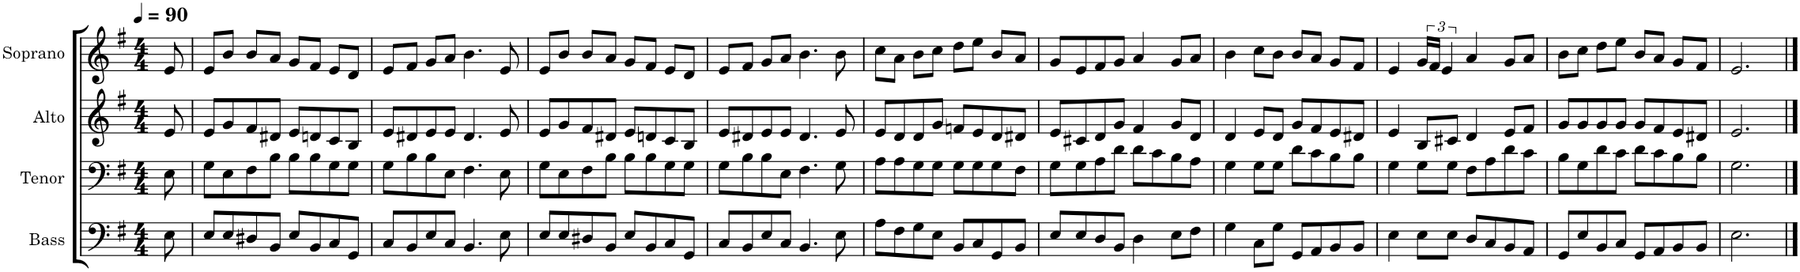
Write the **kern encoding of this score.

**kern	**kern	**kern	**kern
*part4	*part3	*part2	*part1
*staff4	*staff3	*staff2	*staff1
*I"Bass	*I"Tenor	*I"Alto	*I"Soprano
*I'B.	*I'T.	*I'A.	*I'S.
*clefF4	*clefF4	*clefG2	*clefG2
*k[f#]	*k[f#]	*k[f#]	*k[f#]
*M4/4	*M4/4	*M4/4	*M4/4
*MM90	*MM90	*MM90	*MM90
=	=	=	=
8E\	8E\	8e/	8e/
=1	=1	=1	=1
8E/L	8G\L	8e/L	8e/L
8E/	8E\	8g/	8b/J
8D#X/	8F#\	8f#/	8b/L
8BB/J	8B\J	8d#X/J	8a/J
8E/L	8B\L	8e/L	8g/L
8BB/	8B\	8dn/	8f#/J
8C/	8G\	8c/	8e/L
8GG/J	8G\J	8B/J	8d/J
=2	=2	=2	=2
8C/L	8G\L	8e/L	8e/L
8BB/	8B\	8d#X/	8f#/J
8E/	8B\	8e/	8g/L
8C/J	8E\J	8e/J	8a/J
4.BB/	4.F#\	4.d#/	4.b\
8E\	8E\	8e/	8e/
=3	=3	=3	=3
8E/L	8G\L	8e/L	8e/L
8E/	8E\	8g/	8b/J
8D#X/	8F#\	8f#/	8b/L
8BB/J	8B\J	8d#X/J	8a/J
8E/L	8B\L	8e/L	8g/L
8BB/	8B\	8dn/	8f#/J
8C/	8G\	8c/	8e/L
8GG/J	8G\J	8B/J	8d/J
=4	=4	=4	=4
8C/L	8G\L	8e/L	8e/L
8BB/	8B\	8d#X/	8f#/J
8E/	8B\	8e/	8g/L
8C/J	8E\J	8e/J	8a/J
4.BB/	4.F#\	4.d#/	4.b\
8E\	8G\	8e/	8b\
=5	=5	=5	=5
8A\L	8A\L	8e/L	8cc\L
8F#\	8A\	8d/	8a\J
8G\	8G\	8d/	8b\L
8E\J	8G\J	8g/J	8cc\J
8BB/L	8G\L	8fn/L	8dd\L
8C/	8G\	8e/	8ee\J
8GG/	8G\	8d/	8b/L
8BB/J	8F#\J	8d#X/J	8a/J
=6	=6	=6	=6
8E/L	8G\L	8e/L	8g/L
8E/	8G\	8c#X/	8e/
8D/	8A\	8d/	8f#/
8BB/J	8d\J	8g/J	8g/J
4D\	8d\L	4f#/	4a/
.	8c\	.	.
8E\L	8B\	8g/L	8g/L
8F#\J	8A\J	8d/J	8a/J
=7	=7	=7	=7
4G\	4G\	4d/	4b\
8C\L	8G\L	8e/L	8cc\L
8G\J	8G\J	8d/J	8b\J
8GG/L	8d\L	8g/L	8b/L
8AA/	8c\	8f#/	8a/J
8BB/	8B\	8e/	8g/L
8BB/J	8B\J	8d#X/J	8f#/J
=8	=8	=8	=8
4E\	4G\	4e/	4e/
8E\L	8G\L	8B/L	24g/LL
.	.	.	24f#/JJ
.	.	.	6e/
8E\J	8G\J	8c#X/J	.
8D/L	8F#\L	4d/	4a/
8C/	8A\	.	.
8BB/	8d\	8e/L	8g/L
8AA/J	8c\J	8f#/J	8a/J
=9	=9	=9	=9
8GG/L	8B\L	8g/L	8b\L
8E/	8G\	8g/	8cc\J
8BB/	8d\	8g/	8dd\L
8C/J	8c\J	8g/J	8ee\J
8GG/L	8d\L	8g/L	8b/L
8AA/	8c\	8f#/	8a/J
8BB/	8B\	8e/	8g/L
8BB/J	8B\J	8d#X/J	8f#/J
=10	=10	=10	=10
2.E\	2.G\	2.e/	2.e/
==	==	==	==
*-	*-	*-	*-
